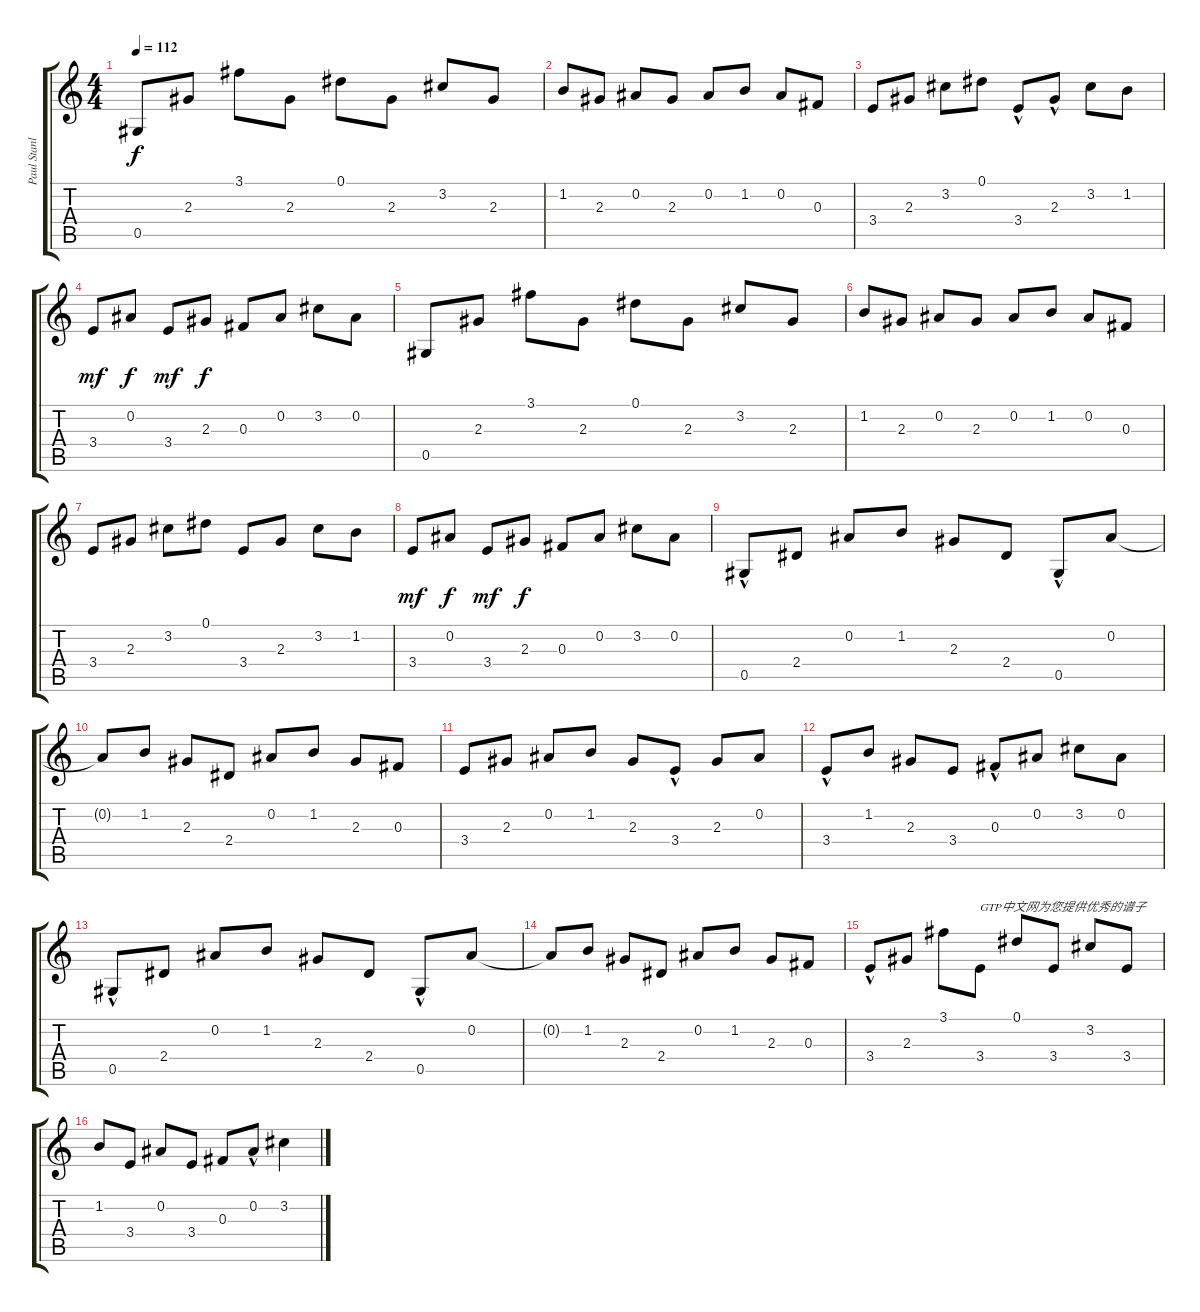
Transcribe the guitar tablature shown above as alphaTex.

\track ("Paul Stanley" "Paul Stanl") {instrument distortionguitar}
\staff {score tabs}
\tuning (Eb4 Bb3 Gb3 Db3 Ab2 Eb2) {hide}
\ts (4 4)
\tempo 112
\clef g2
\ks c
0.5.8{dy f instrument distortionguitar} 2.3.8 3.1.8 2.3.8 0.1.8 2.3.8 3.2.8 2.3.8 |
1.2.8 2.3.8 0.2.8 2.3.8 0.2.8 1.2.8 0.2.8 0.3.8 |
3.4.8 2.3.8 3.2.8 0.1.8 3.4{hac}.8 2.3{hac}.8 3.2.8 1.2.8 |
3.4.8{dy mf} 0.2.8{dy f} 3.4.8{dy mf} 2.3.8{dy f} 0.3.8 0.2.8 3.2.8 0.2.8 |
0.5.8 2.3.8 3.1.8 2.3.8 0.1.8 2.3.8 3.2.8 2.3.8 |
1.2.8 2.3.8 0.2.8 2.3.8 0.2.8 1.2.8 0.2.8 0.3.8 |
3.4.8 2.3.8 3.2.8 0.1.8 3.4.8 2.3.8 3.2.8 1.2.8 |
3.4.8{dy mf} 0.2.8{dy f} 3.4.8{dy mf} 2.3.8{dy f} 0.3.8 0.2.8 3.2.8 0.2.8 |
0.5{hac}.8 2.4.8 0.2.8 1.2.8 2.3.8 2.4.8 0.5{hac}.8 0.2.8 |
0.2{t}.8 1.2.8 2.3.8 2.4.8 0.2.8 1.2.8 2.3.8 0.3.8 |
3.4.8 2.3.8 0.2.8 1.2.8 2.3.8 3.4{hac}.8 2.3.8 0.2.8 |
3.4{hac}.8 1.2.8 2.3.8 3.4.8 0.3{hac}.8 0.2.8 3.2.8 0.2.8 |
0.5{hac}.8 2.4.8 0.2.8 1.2.8 2.3.8 2.4.8 0.5{hac}.8 0.2.8 |
0.2{t}.8 1.2.8 2.3.8 2.4.8 0.2.8 1.2.8 2.3.8 0.3.8 |
3.4{hac}.8 2.3.8 3.1.8 3.4.8{txt "GTP中文网为您提供优秀的谱子"} 0.1.8 3.4.8 3.2.8 3.4.8 |
1.2.8 3.4.8 0.2.8 3.4.8 0.3.8 0.2{hac}.8 3.2.4
